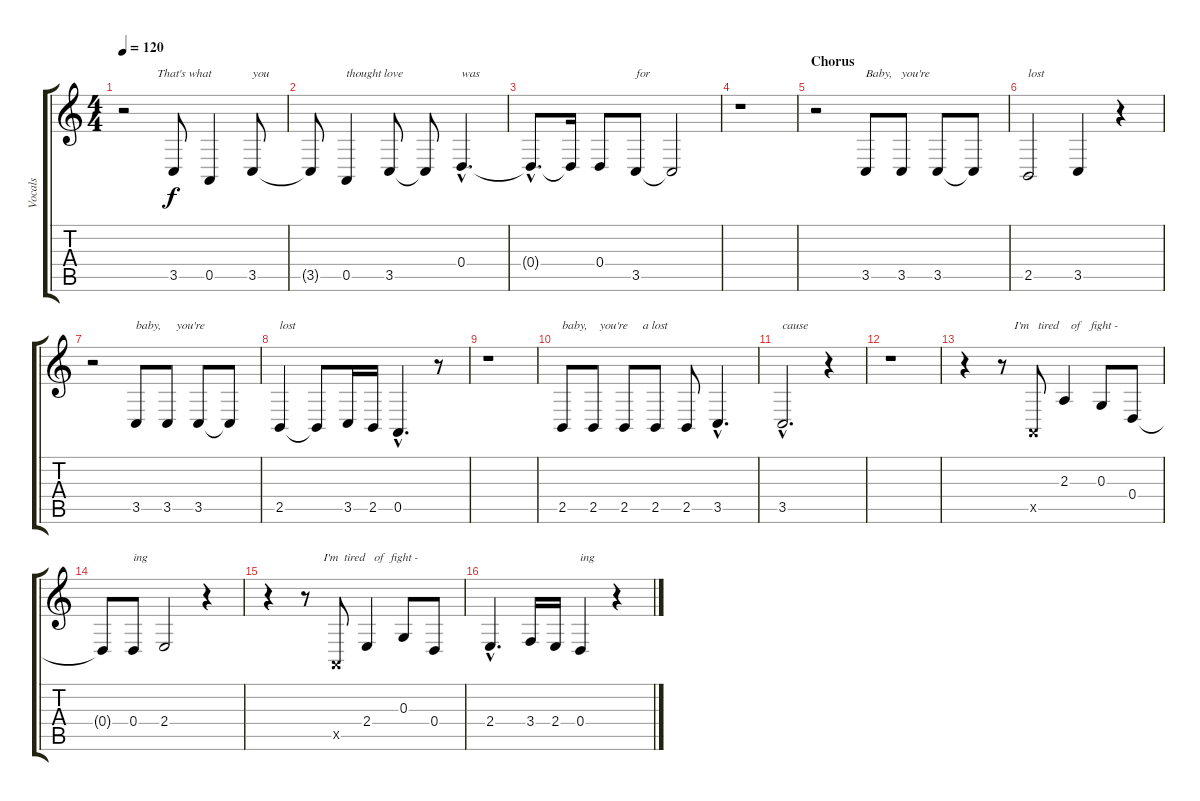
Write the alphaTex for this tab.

\track ("Vocals" "Vocals") {instrument altosax}
\staff {score tabs}
\tuning (E4 B3 G3 D3 A2 E2) {hide}
\ts (4 4)
\tempo 120
\clef g2
\ks c
r.2{txt "           That's what" dy f} 3.5.8 0.5.4 3.5.8{txt "you"} |
3.5{t}.8 0.5.4{txt "thought love"} 3.5.8 3.5{t}.8 0.4{hac}.4{d txt "was"} |
0.4{hac t}.8{d} 0.4{t}.16 0.4.8 3.5.8{txt "for"} 3.5{t}.2 |
r.1 |
\section ("" "Chorus")
r.2 3.5.8{txt "Baby,   you're"} 3.5.8 3.5.8 3.5{t}.8 |
2.5.2{txt "lost"} 3.5.4 r.4 |
r.2 3.5.8{txt "baby,     you're"} 3.5.8 3.5.8 3.5{t}.8 |
2.5.4{txt "lost"} 2.5{t}.8 3.5.16 2.5.16 0.5{hac}.4{d} r.8 |
r.1 |
2.5.8{txt "baby,    you're     a lost"} 2.5.8 2.5.8 2.5.8 2.5.8 3.5{hac}.4{d} |
3.5{hac}.2{d txt "cause"} r.4 |
r.1 |
r.4 r.8{txt "    I'm   tired    of   fight -"} 0.5{x}.8 2.3.4 0.3.8 0.4.8 |
0.4{t}.8 0.4.8{txt "ing"} 2.4.2 r.4 |
r.4 r.8{txt "      I'm  tired   of  fight - "} 0.5{x}.8 2.4.4 0.3.8 0.4.8 |
2.4{hac}.4{d} 3.4.16 2.4.16 0.4.4{txt "ing"} r.4
